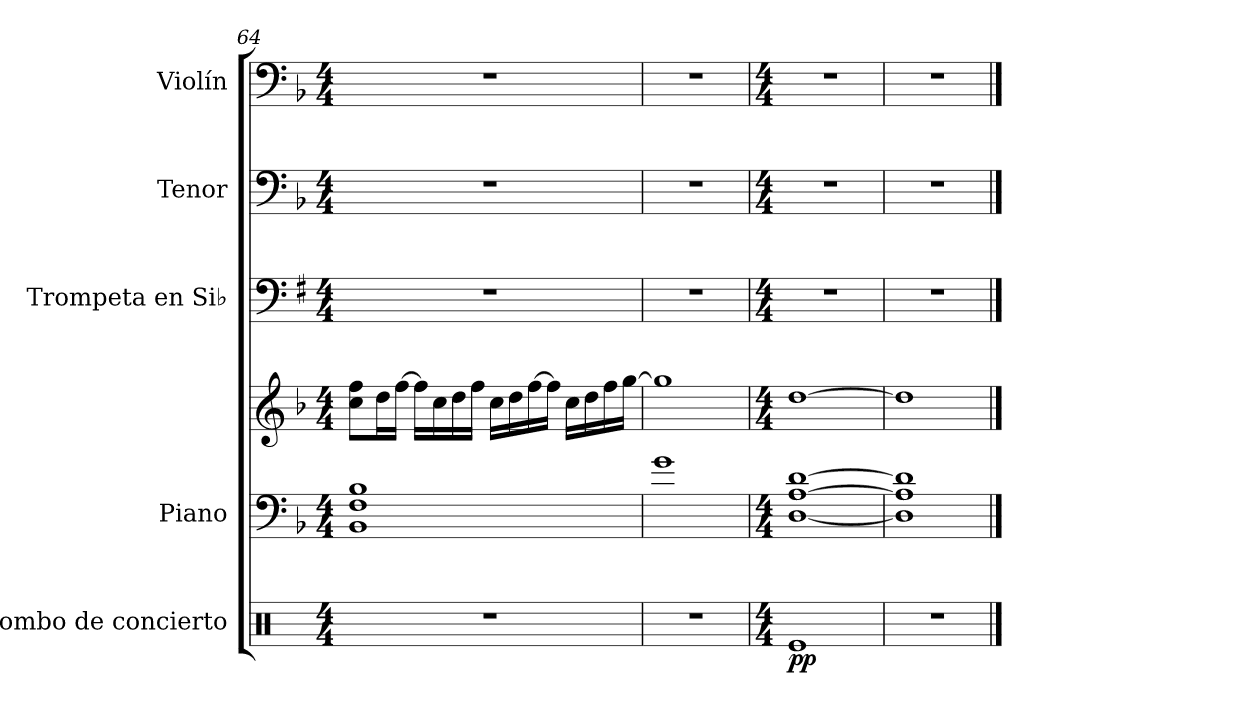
**kern	**dynam	**kern	**kern	**kern	**kern	**kern
*part5	*part5	*part4	*part4	*part3	*part2	*part1
*staff6	*staff6	*staff5	*staff4	*staff3	*staff2	*staff1
*I"Bombo de concierto	*	*I"Piano	*	*I"Trompeta en Si♭	*I"Tenor	*I"Violín
*I'Bom. Conc.	*	*I'Pno.	*	*I'Tpt. Si♭	*I'T.	*I'Vln.
*clefX	*	*clefF4	*clefG2	*clefF4	*clefF4	*clefF4
*	*	*	*	*ITrd1c2	*	*
*k[]	*	*k[b-]	*k[b-]	*k[b-]	*k[b-]	*k[b-]
*M4/4	*	*M4/4	*M4/4	*M4/4	*M4/4	*M4/4
=64	=64	=64	=64	=64	=64	=64
1r	.	1BB- 1F 1B-	8cc\ 8ff\L	1r	1r	1r
.	.	.	16dd\L	.	.	.
.	.	.	[16ff\JJ	.	.	.
.	.	.	16ff\LL]	.	.	.
.	.	.	16cc\	.	.	.
.	.	.	16dd\	.	.	.
.	.	.	16ff\JJ	.	.	.
.	.	.	16cc\LL	.	.	.
.	.	.	16dd\	.	.	.
.	.	.	[16ff\	.	.	.
.	.	.	16ff\JJ]	.	.	.
.	.	.	16cc\LL	.	.	.
.	.	.	16dd\	.	.	.
.	.	.	16ff\	.	.	.
.	.	.	[16gg\JJ	.	.	.
=65	=65	=65	=65	=65	=65	=65
1r	.	1g	1gg]	1r	1r	1r
=66	=66	=66	=66	=66	=66	=66
*M4/4	*	*M4/4	*M4/4	*M4/4	*M4/4	*M4/4
!	!LO:DY:b	!	!	!	!	!
1Re	pp	[1D [1A [1d	[1dd	1r	1r	1r
=67	=67	=67	=67	=67	=67	=67
1r	.	1D] 1A] 1d]	1dd]	1r	1r	1r
==	==	==	==	==	==	==
*-	*-	*-	*-	*-	*-	*-
